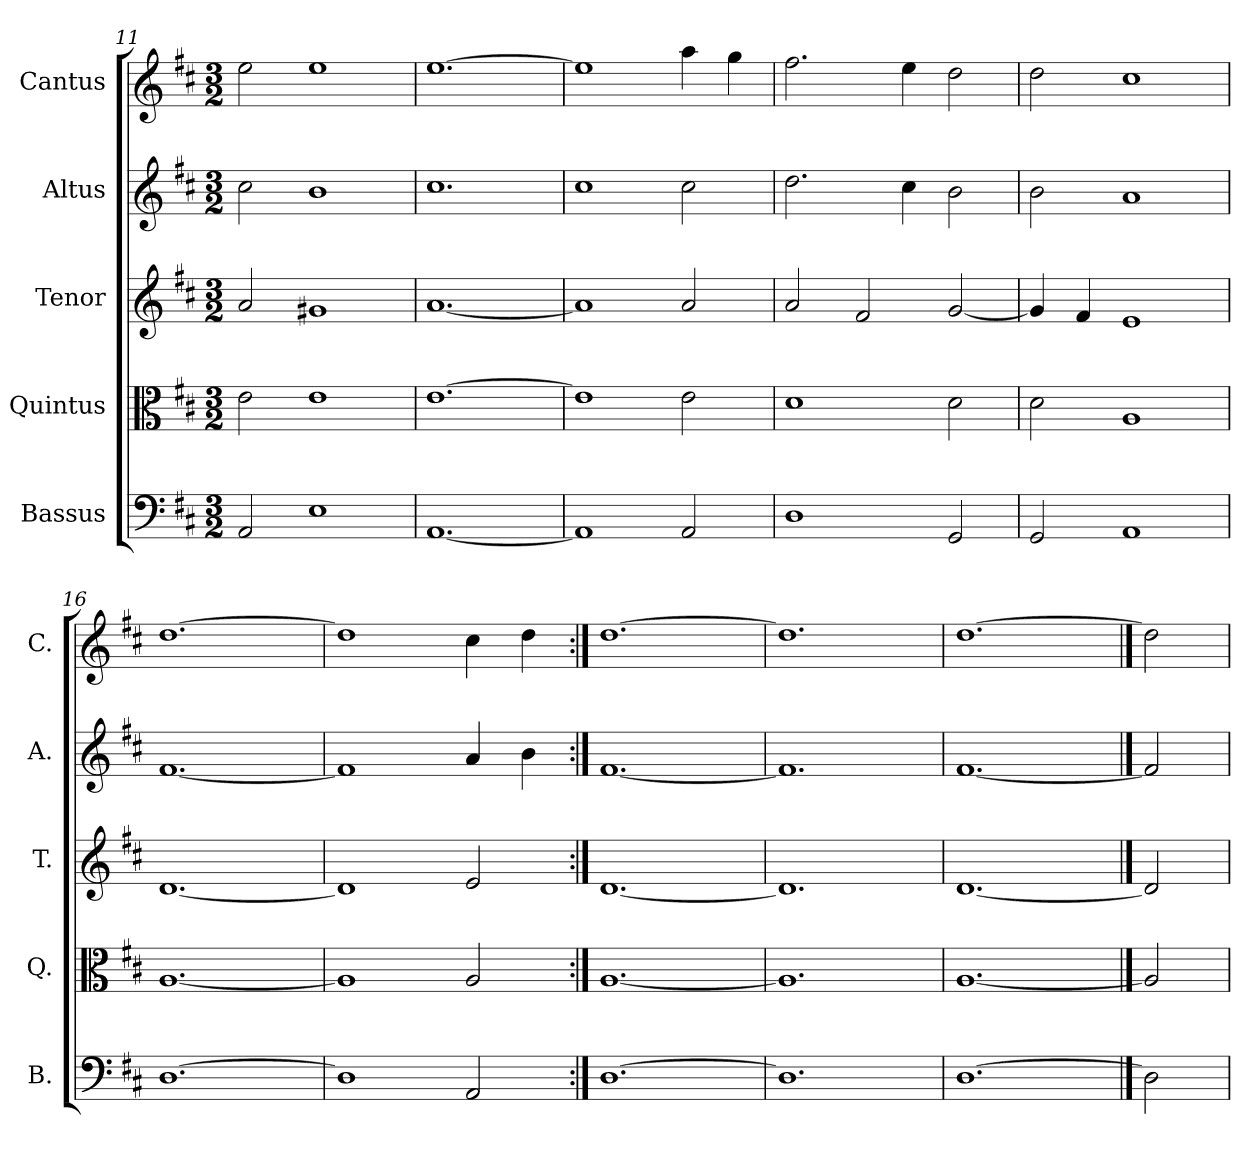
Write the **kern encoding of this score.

**kern	**kern	**kern	**kern	**kern
*part5	*part4	*part3	*part2	*part1
*staff5	*staff4	*staff3	*staff2	*staff1
*I"Bassus	*I"Quintus	*I"Tenor	*I"Altus	*I"Cantus
*I'B.	*I'Q.	*I'T.	*I'A.	*I'C.
*clefF4	*clefC3	*clefG2	*clefG2	*clefG2
*k[f#c#]	*k[f#c#]	*k[f#c#]	*k[f#c#]	*k[f#c#]
*D:	*D:	*D:	*D:	*D:
*M3/2	*M3/2	*M3/2	*M3/2	*M3/2
=11	=11	=11	=11	=11
2AA/	2e\	2a/	2cc#\	2ee\
1E\	1e\	1g#X/	1b\	1ee\
=12	=12	=12	=12	=12
[1.AA/	[1.e\	[1.a/	1.cc#\	[1.ee\
!!LO:PB:g=z
=13	=13	=13	=13	=13
1AA/]	1e\]	1a/]	1cc#\	1ee\]
2AA/	2e\	2a/	2cc#\	4aa\
.	.	.	.	4gg\
=14	=14	=14	=14	=14
1D\	1d\	2a/	2.dd\	2.ff#\
.	.	2f#/	.	.
.	.	.	4cc#\	4ee\
2GG/	2d\	[2g/	2b\	2dd\
=15	=15	=15	=15	=15
2GG/	2d\	4g/]	2b\	2dd\
.	.	4f#/	.	.
1AA/	1A/	1e/	1a/	1cc#\
=16	=16	=16	=16	=16
[1.D\	[1.A/	[1.d/	[1.f#/	[1.dd\
!!LO:PB:g=z
=17	=17	=17	=17	=17
1D\]	1A/]	1d/]	1f#/]	1dd\]
2AA/	2A/	2e/	4a/	4cc#\
.	.	.	4b\	4dd\
=18:|!	=18:|!	=18:|!	=18:|!	=18:|!
[1.D\	[1.A/	[1.d/	[1.f#/	[1.dd\
=19	=19	=19	=19	=19
1.D\]	1.A/]	1.d/]	1.f#/]	1.dd\]
=20	=20	=20	=20	=20
[1.D\	[1.A/	[1.d/	[1.f#/	[1.dd\
==21	==21	==21	==21	==21
2D\]	2A/]	2d/]	2f#/]	2dd\]
=	=	=	=	=
*-	*-	*-	*-	*-
